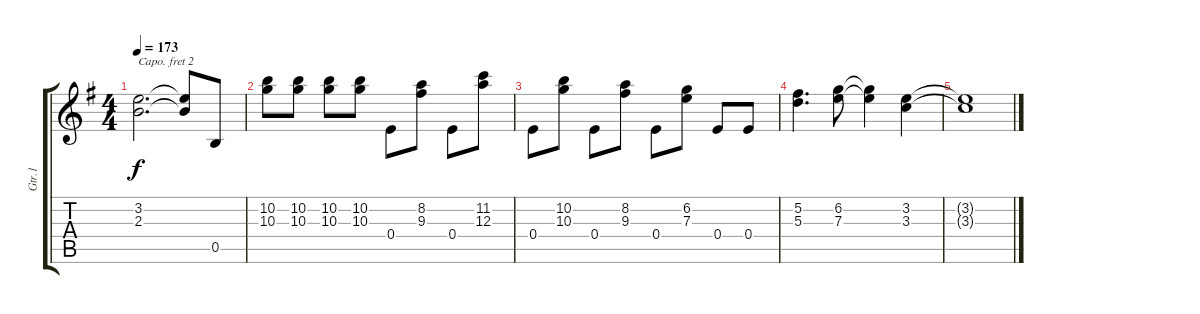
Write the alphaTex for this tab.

\track ("Gtr.1" "Gtr.1") {instrument distortionguitar}
\staff {score tabs}
\capo 2
\tuning (E4 B3 G3 D3 A2 E2) {hide}
\ts (4 4)
\tempo 173
\clef g2
\ks g
(3.2{t} 2.3{t}).2{d dy f} (3.2{t} 2.3{t}).8 0.5.8 |
(10.2 10.3).8 (10.2 10.3).8 (10.2 10.3).8 (10.2 10.3).8 0.4.8 (8.2 9.3).8 0.4.8 (11.2 12.3).8 |
0.4.8 (10.2 10.3).8 0.4.8 (8.2 9.3).8 0.4.8 (6.2 7.3).8 0.4.8 0.4.8 |
(5.2 5.3).4{d} (6.2 7.3).8 (6.2{t} 7.3{t}).4 (3.2 3.3).4 |
(3.2{t} 3.3{t}).1
